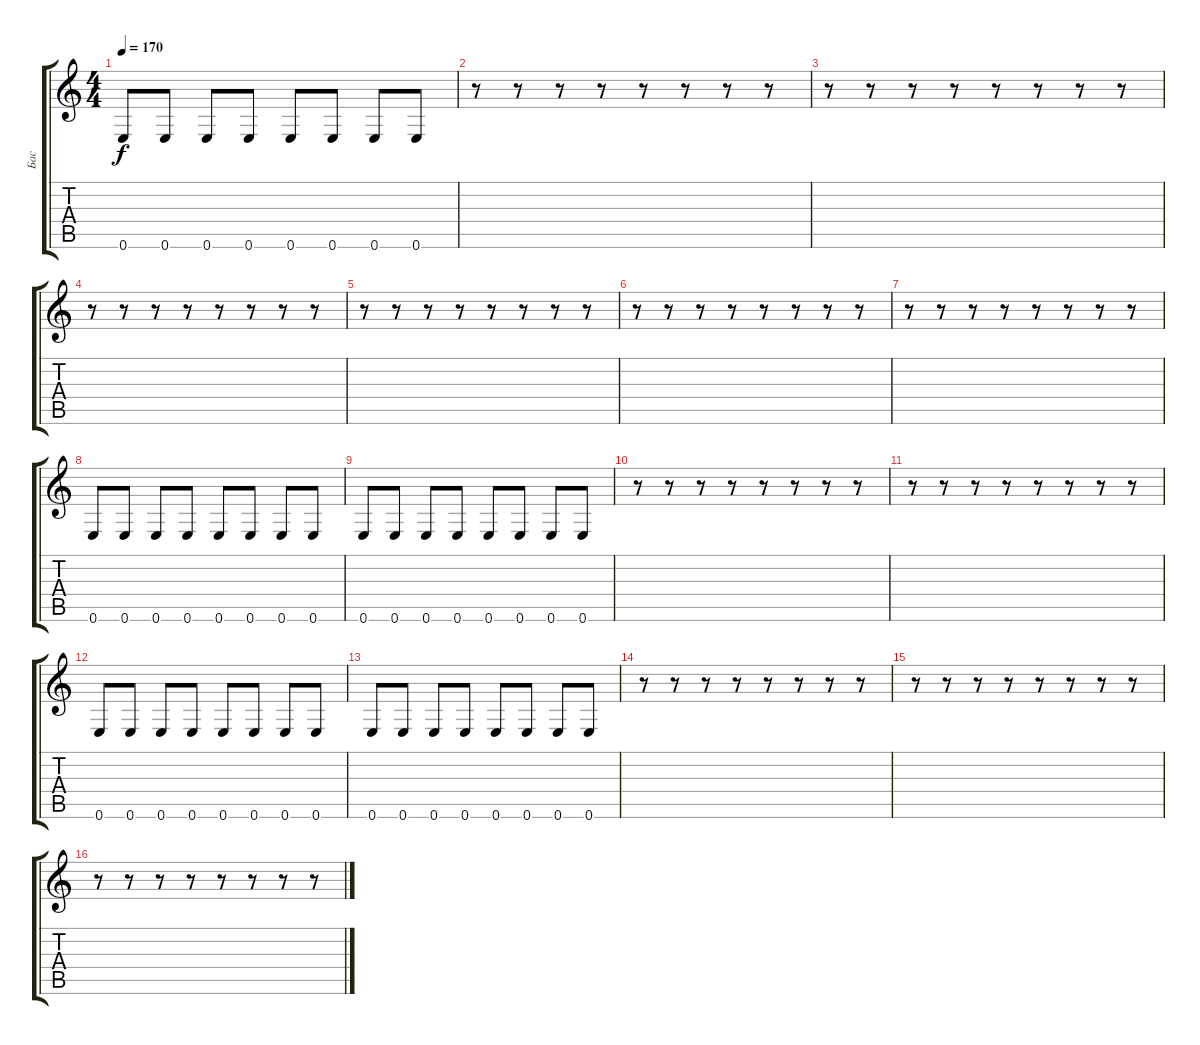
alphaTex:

\track ("Бас" "Бас") {instrument electricbassfinger}
\staff {score tabs}
\tuning (E4 B3 G3 D3 A2 E2) {hide}
\ts (4 4)
\tempo 170
\clef g2
\ks c
0.6.8{dy f} 0.6.8 0.6.8 0.6.8 0.6.8 0.6.8 0.6.8 0.6.8 |
r.8 r.8 r.8 r.8 r.8 r.8 r.8 r.8 |
r.8 r.8 r.8 r.8 r.8 r.8 r.8 r.8 |
r.8 r.8 r.8 r.8 r.8 r.8 r.8 r.8 |
r.8 r.8 r.8 r.8 r.8 r.8 r.8 r.8 |
r.8 r.8 r.8 r.8 r.8 r.8 r.8 r.8 |
r.8 r.8 r.8 r.8 r.8 r.8 r.8 r.8 |
0.6.8 0.6.8 0.6.8 0.6.8 0.6.8 0.6.8 0.6.8 0.6.8 |
0.6.8 0.6.8 0.6.8 0.6.8 0.6.8 0.6.8 0.6.8 0.6.8 |
r.8 r.8 r.8 r.8 r.8 r.8 r.8 r.8 |
r.8 r.8 r.8 r.8 r.8 r.8 r.8 r.8 |
0.6.8 0.6.8 0.6.8 0.6.8 0.6.8 0.6.8 0.6.8 0.6.8 |
0.6.8 0.6.8 0.6.8 0.6.8 0.6.8 0.6.8 0.6.8 0.6.8 |
r.8 r.8 r.8 r.8 r.8 r.8 r.8 r.8 |
r.8 r.8 r.8 r.8 r.8 r.8 r.8 r.8 |
r.8 r.8 r.8 r.8 r.8 r.8 r.8 r.8
